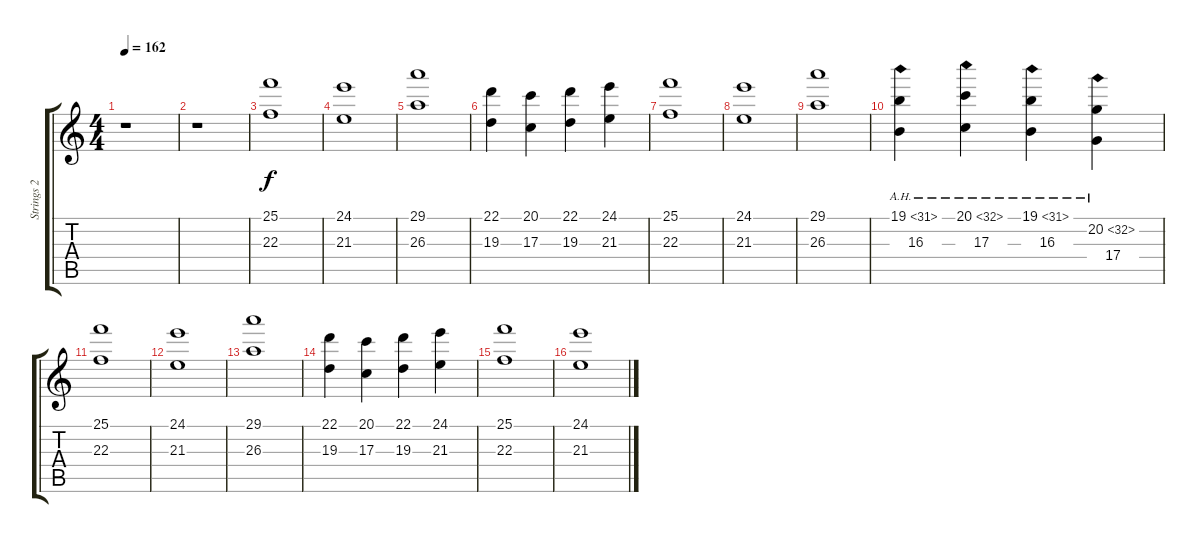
\track ("Strings 2" "Strings 2") {instrument stringensemble1}
\staff {score tabs}
\tuning (E4 B3 G3 D3 A2 E2) {hide}
\ts (4 4)
\tempo 162
\clef g2
\ks c
r.1{dy f} |
r.1 |
\section ("" "")
(25.1 22.3).1 |
(24.1 21.3).1 |
(29.1 26.3).1 |
(22.1 19.3).4 (20.1 17.3).4 (22.1 19.3).4 (24.1 21.3).4 |
(25.1 22.3).1 |
(24.1 21.3).1 |
(29.1 26.3).1 |
(19.1{ah 12} 16.3).4 (20.1{ah 12} 17.3).4 (19.1{ah 12} 16.3).4 (20.2{ah 12} 17.4).4 |
(25.1 22.3).1 |
(24.1 21.3).1 |
(29.1 26.3).1 |
(22.1 19.3).4 (20.1 17.3).4 (22.1 19.3).4 (24.1 21.3).4 |
(25.1 22.3).1 |
(24.1 21.3).1
